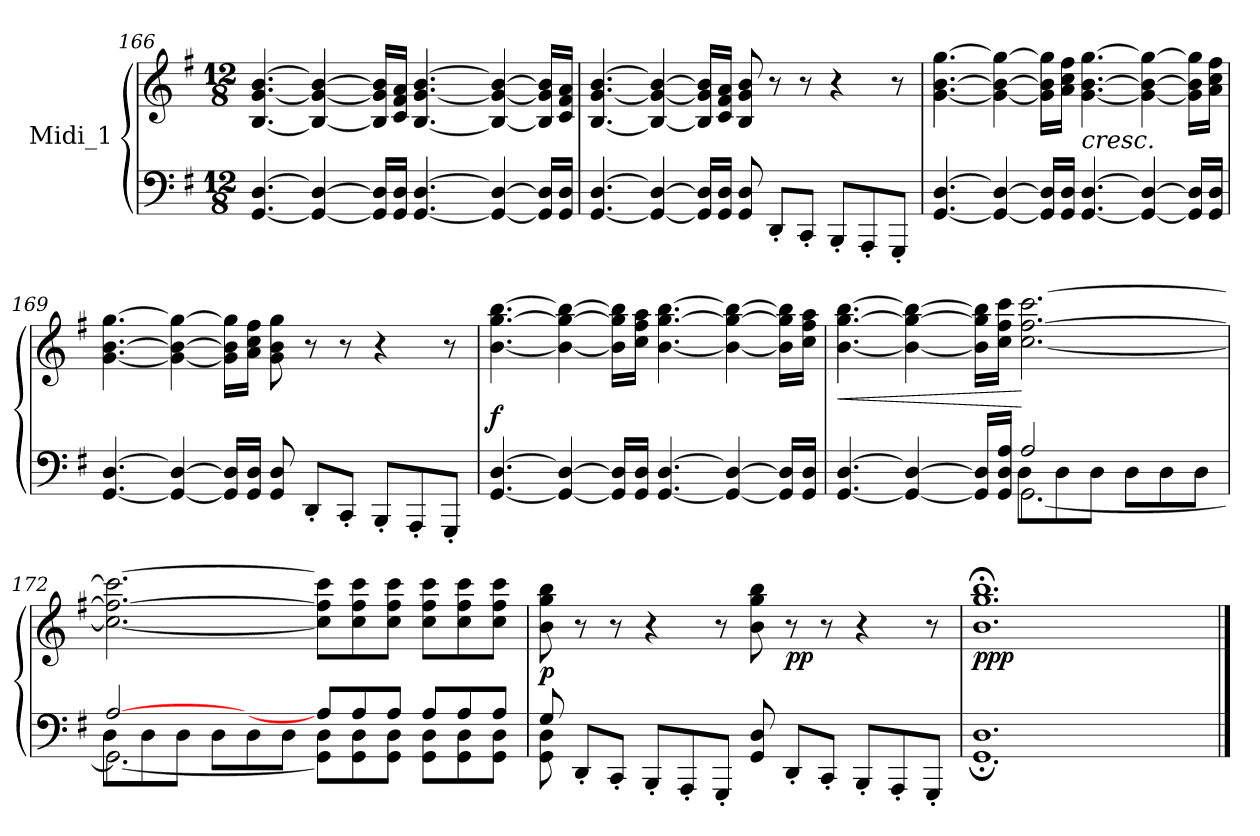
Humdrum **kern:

**kern	**kern	**dynam
*part1	*part1	*part1
*staff2	*staff1	*staff1/2
*I"Midi_1	*	*
!!LO:LB:g=z
*clefF4	*clefG2	*
*k[f#]	*k[f#]	*
*G:	*G:	*
*M12/8	*M12/8	*
=166	=166	=166
*^	*	*
[4.GG/ [4.D/	2ryy	[4.B/ [4.g/ [4.b/	.
4GG/_ 4D/_	.	4B/_ 4g/_ 4b/_	.
.	2ryy	.	.
16GG/] 16D/]LL	.	16B/] 16g/] 16b/]LL	.
16GG/ 16D/JJ	.	16c/ 16f#/ 16a/JJ	.
[4.GG/ [4.D/	.	[4.B/ [4.g/ [4.b/	.
.	2ryy	.	.
4GG/_ 4D/_	.	4B/_ 4g/_ 4b/_	.
16GG/] 16D/]LL	.	16B/] 16g/] 16b/]LL	.
16GG/ 16D/JJ	.	16c/ 16f#/ 16a/JJ	.
*v	*v	*	*
!!LO:PB:g=z
=167	=167	=167
*	*MM100	*
[4.GG/ [4.D/	[4.B/ [4.g/ [4.b/	.
4GG/_ 4D/_	4B/_ 4g/_ 4b/_	.
16GG/] 16D/]LL	16B/] 16g/] 16b/]LL	.
16GG/ 16D/JJ	16c/ 16f#/ 16a/JJ	.
8GG/ 8D/	8B/ 8g/ 8b/	.
8DD'/L	8r	.
8CC'/J	8r	.
8BBB'/L	4r	.
8AAA'/	.	.
8GGG'/J	8r	.
=168	=168	=168
[4.GG/ [4.D/	[4.g\ [4.b\ [4.gg\	.
4GG/_ 4D/_	4g\_ 4b\_ 4gg\_	.
16GG/] 16D/]LL	16g\] 16b\] 16gg\]LL	.
16GG/ 16D/JJ	16a\ 16cc\ 16ff#\JJ	.
!LO:TX:a:i:t=cresc.	!	!
[4.GG/ [4.D/	[4.g\ [4.b\ [4.gg\	.
4GG/_ 4D/_	4g\_ 4b\_ 4gg\_	.
16GG/] 16D/]LL	16g\] 16b\] 16gg\]LL	.
16GG/ 16D/JJ	16a\ 16cc\ 16ff#\JJ	.
=169	=169	=169
[4.GG/ [4.D/	[4.g\ [4.b\ [4.gg\	.
4GG/_ 4D/_	4g\_ 4b\_ 4gg\_	.
16GG/] 16D/]LL	16g\] 16b\] 16gg\]LL	.
16GG/ 16D/JJ	16a\ 16cc\ 16ff#\JJ	.
8GG/ 8D/	8g\ 8b\ 8gg\	.
8DD'/L	8r	.
8CC'/J	8r	.
8BBB'/L	4r	.
8AAA'/	.	.
8GGG'/J	8r	.
!!LO:LB:g=z
=170	=170	=170
!	!	!LO:DY:a=2
[4.GG/ [4.D/	[4.b\ [4.gg\ [4.bb\	f
4GG/_ 4D/_	4b\_ 4gg\_ 4bb\_	.
16GG/] 16D/]LL	16b\] 16gg\] 16bb\]LL	.
16GG/ 16D/JJ	16cc\ 16ff#\ 16aa\JJ	.
[4.GG/ [4.D/	[4.b\ [4.gg\ [4.bb\	.
4GG/_ 4D/_	4b\_ 4gg\_ 4bb\_	.
16GG/] 16D/]LL	16b\] 16gg\] 16bb\]LL	.
16GG/ 16D/JJ	16cc\ 16ff#\ 16aa\JJ	.
!!LO:LB:g=z
=171	=171	=171
*	*MM100	*
*^	*	*
*	*^	*	*
!	!	!	!	!LO:HP:b
[4.GG/ [4.D/	2ryy	2ryy	[4.b\ [4.gg\ [4.bb\	<
4GG/_ 4D/_	.	.	4b\_ 4gg\_ 4bb\_	.
.	4ryy	4ryy	.	.
16GG/] 16D/]LL	.	.	16b\] 16gg\] 16bb\]LL	.
16GG/ 16D/ 16A/JJ	.	.	16cc\ 16ff#\ 16ccc\JJ	.
2A/	[2.GG\	8D\L	[2.cc\ [2.ff#\ [2.ccc\	[
.	.	8D\	.	.
.	.	8D\J	.	.
.	.	8D\L	.	.
4ryy	.	8D\	.	.
.	.	8D\J	.	.
=172	=172	=172	=172	=172
[2A/	2.GG\_	8D\L	2.cc\_ 2.ff#\_ 2.ccc\_	.
.	.	8D\	.	.
.	.	8D\J	.	.
.	.	8D\L	.	.
4ryy	.	8D\	.	.
.	.	8D\J	.	.
8A/L]	8GG\] 8D\L	4ryy	8cc\] 8ff#\] 8ccc\]L	.
8A/	8GG\ 8D\	.	8cc\ 8ff#\ 8ccc\	.
8A/J	8GG\ 8D\J	2ryy	8cc\ 8ff#\ 8ccc\J	.
8A/L	8GG\ 8D\L	.	8cc\ 8ff#\ 8ccc\L	.
8A/	8GG\ 8D\	.	8cc\ 8ff#\ 8ccc\	.
8A/J	8GG\ 8D\J	.	8cc\ 8ff#\ 8ccc\J	.
=173	=173	=173	=173	=173
!	!	!	!	!LO:DY:a=2
8G/	8GG\ 8D\	2ryy	8b\ 8gg\ 8bb\	p
8DD'/L	8ryy	.	8r	.
8CC'/J	4ryy	.	8r	.
8BBB'/L	.	.	4r	.
8AAA'/	2ryy	2ryy	.	.
8GGG'/J	.	.	8r	.
8GG/ 8D/	.	.	8b\ 8gg\ 8bb\	.
!	!	!	!	!LO:DY:b
8DD'/L	.	.	8r	pp
8CC'/J	2ryy	2ryy	8r	.
8BBB'/L	.	.	4r	.
8AAA'/	.	.	.	.
8GGG'/J	.	.	8r	.
!!LO:LB:g=z
=174	=174	=174	=174	=174
!	!	!	!	!LO:DY:b
1.D	1.GG;	2ryy	1.b;< 1.gg;< 1.bb;<	ppp
.	.	2ryy	.	.
.	.	2ryy	.	.
*v	*v	*v	*	*
==	==	==
*-	*-	*-
